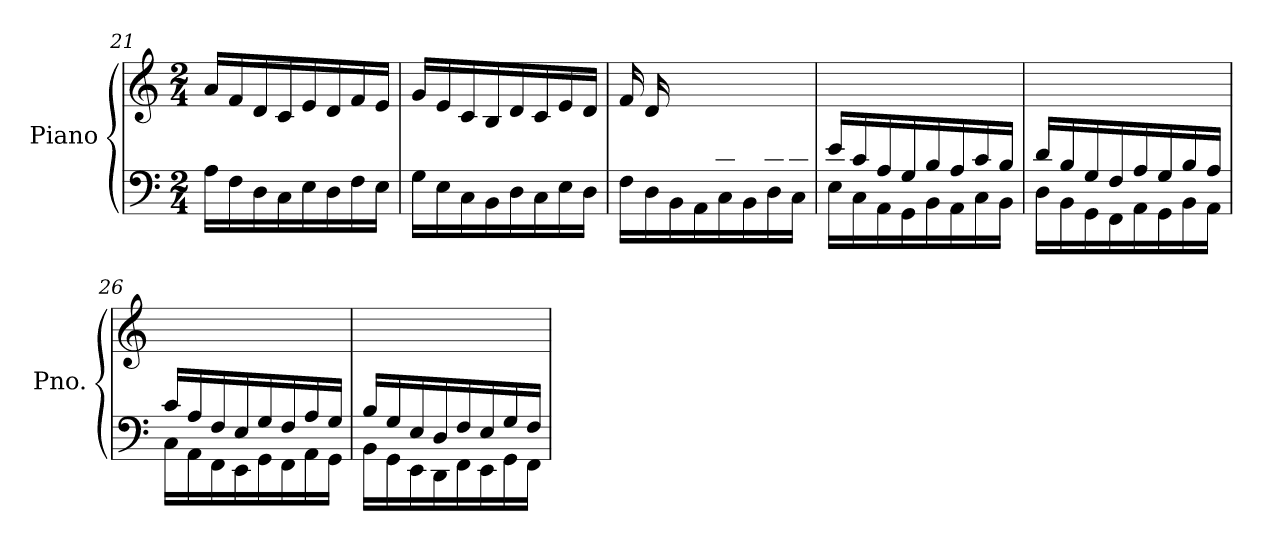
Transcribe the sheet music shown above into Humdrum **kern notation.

**kern	**kern
*part1	*part1
*staff2	*staff1
*I"Piano	*
*I'Pno.	*
*clefF4	*clefG2
*k[]	*k[]
*M2/4	*M2/4
=21	=21
16A\LL	16a/LL
16F\	16f/
16D\	16d/
16C\	16c/
16E\	16e/
16D\	16d/
16F\	16f/
16E\JJ	16e/JJ
=22	=22
16G\LL	16g/LL
16E\	16e/
16C\	16c/
16BB\	16B/
16D\	16d/
16C\	16c/
16E\	16e/
16D\JJ	16d/JJ
=23	=23
*^	*
8ryy	16F\LL	16f/LL
.	16D\	16d/
16B/	16BB\	4.ryy
16A/	16AA\	.
16c/	16C\	.
16B/	16BB\	.
16d/	16D\	.
16c/JJ	16C\JJ	.
!!LO:LB:g=z
=24	=24	=24
16e/LL	16E\LL	2ryy
16c/	16C\	.
16A/	16AA\	.
16G/	16GG\	.
16B/	16BB\	.
16A/	16AA\	.
16c/	16C\	.
16B/JJ	16BB\JJ	.
=25	=25	=25
16d/LL	16D\LL	2ryy
16B/	16BB\	.
16G/	16GG\	.
16F/	16FF\	.
16A/	16AA\	.
16G/	16GG\	.
16B/	16BB\	.
16A/JJ	16AA\JJ	.
=26	=26	=26
16c/LL	16C\LL	2ryy
16A/	16AA\	.
16F/	16FF\	.
16E/	16EE\	.
16G/	16GG\	.
16F/	16FF\	.
16A/	16AA\	.
16G/JJ	16GG\JJ	.
=27	=27	=27
16B/LL	16BB\LL	2ryy
16G/	16GG\	.
16E/	16EE\	.
16D/	16DD\	.
16F/	16FF\	.
16E/	16EE\	.
16G/	16GG\	.
16F/JJ	16FF\JJ	.
*v	*v	*
=	=
*-	*-
